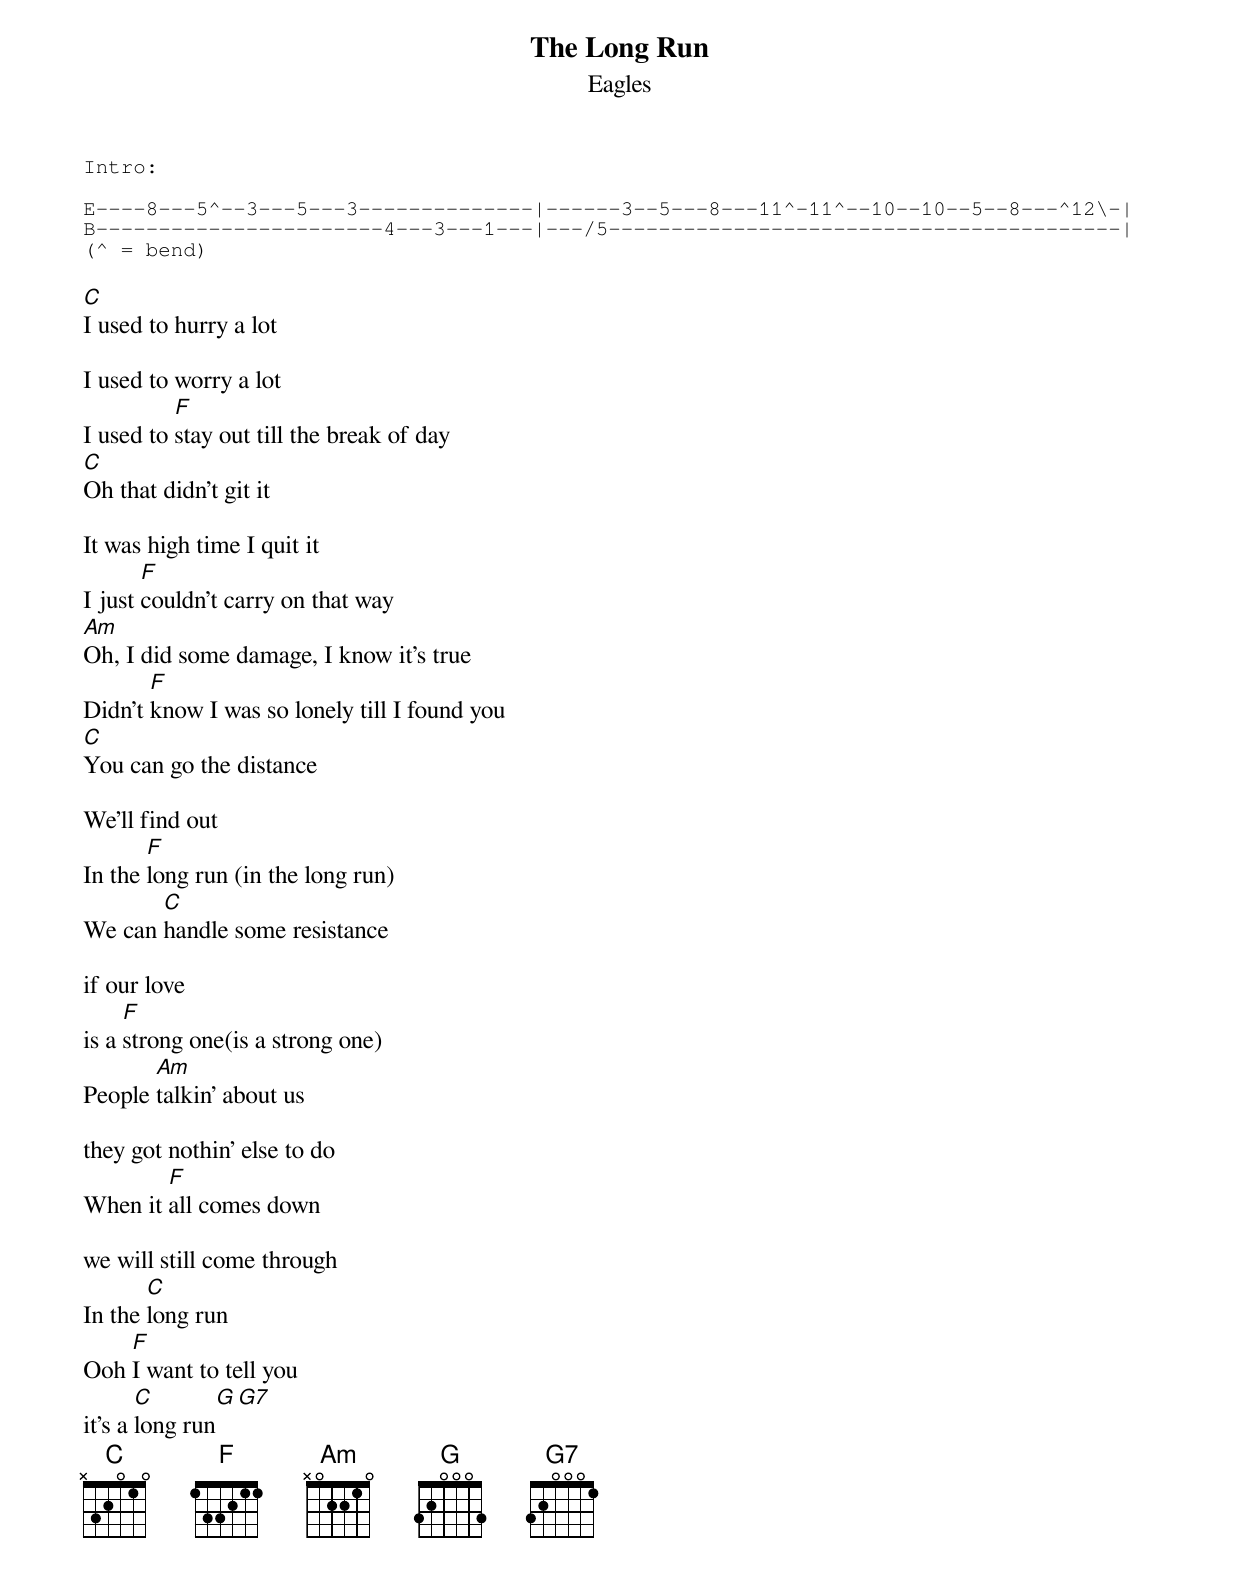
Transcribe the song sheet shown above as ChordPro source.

{t:The Long Run}
{st:Eagles}

{sot}
Intro:

E----8---5^--3---5---3--------------|------3--5---8---11^-11^--10--10--5--8---^12\-|
B-----------------------4---3---1---|---/5-----------------------------------------|
(^ = bend)
{eot}

[C]I used to hurry a lot

I used to worry a lot
I used to [F]stay out till the break of day
[C]Oh that didn't git it

It was high time I quit it
I just [F]couldn't carry on that way
[Am]Oh, I did some damage, I know it's true
Didn't [F]know I was so lonely till I found you
[C]You can go the distance

We'll find out
In the [F]long run (in the long run)
We can [C]handle some resistance

if our love
is a [F]strong one(is a strong one)
People [Am]talkin' about us

they got nothin' else to do
When it [F]all comes down

we will still come through
In the [C]long run
Ooh [F]I want to tell you
it's a [C]long run[G][G7]
